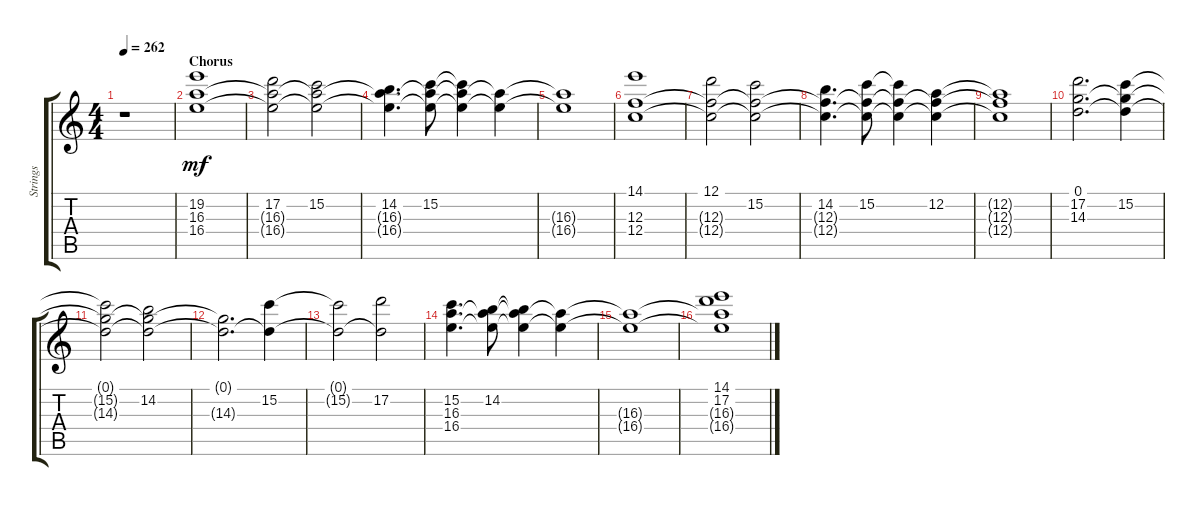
\track ("Strings" "Strings") {instrument electricguitarclean}
\staff {score tabs}
\tuning (D4 A3 F3 C3 G2 C2) {hide}
\ts (4 4)
\tempo 262
\clef g2
\ks aminor
r.1{dy mf} |
\section ("" "Chorus")
(19.2 16.3 16.4).1 |
(17.2 16.3{t} 16.4{t}).2 (15.2 16.3{t} 16.4{t}).2 |
(14.2 16.3{t} 16.4{t}).4{d} (15.2 16.3{t} 16.4{t}).8 (15.2{t} 16.3{t} 16.4{t}).4 (16.3{t} 16.4{t}).4 |
(16.3{t} 16.4{t}).1 |
(14.1 12.3 12.4).1 |
(12.1 12.3{t} 12.4{t}).2 (15.2 12.3{t} 12.4{t}).2 |
(14.2 12.3{t} 12.4{t}).4{d} (15.2 12.3{t} 12.4{t}).8 (15.2{t} 12.3{t} 12.4{t}).4 (12.2 12.3{t} 12.4{t}).4 |
(12.2{t} 12.3{t} 12.4{t}).1 |
(0.1 17.2 14.3).2{d} (0.1{t} 15.2 14.3{t}).4 |
(0.1{t} 15.2{t} 14.3{t}).2 (0.1{t} 14.2 14.3{t}).2 |
(0.1{t} 14.3{t}).2{d} (0.1{t} 15.2).4 |
(0.1{t} 15.2{t}).2 (0.1{t} 17.2).2 |
(15.2 16.3 16.4).4{d} (14.2 16.3{t} 16.4{t}).8 (14.2{t} 16.3{t} 16.4{t}).4 (16.3{t} 16.4{t}).4 |
(16.3{t} 16.4{t}).1 |
(14.1 17.2 16.3{t} 16.4{t}).1
